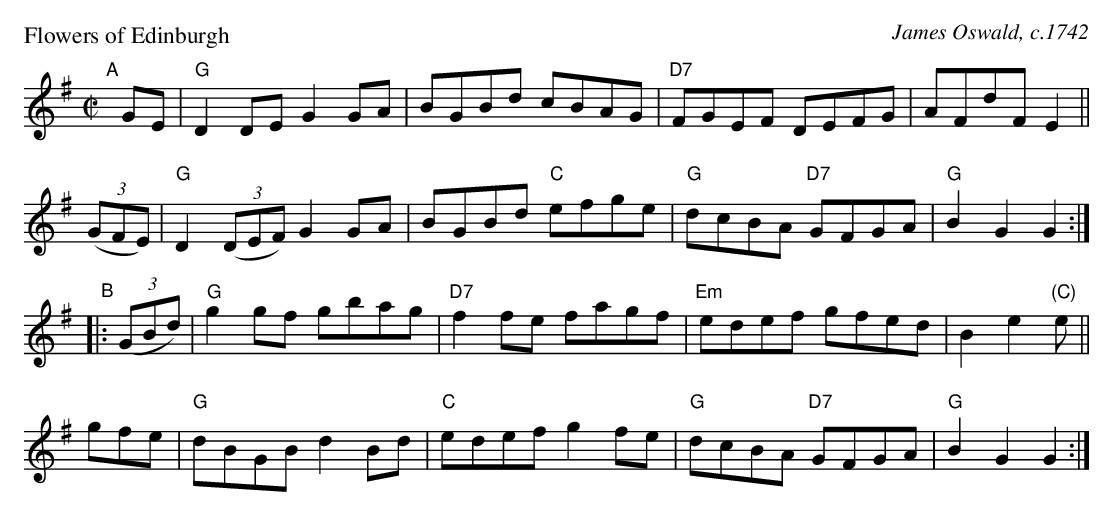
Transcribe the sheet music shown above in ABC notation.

X:1
P: Flowers of Edinburgh
C: James Oswald, c.1742
M: C|
L: 1/8
K: G
"^A"[|]\
GE | "G"D2DE G2GA | BGBd cBAG | "D7"FGEF DEFG | AFdF E2 ||
((3GFE) | "G"D2((3DEF)  G2GA | BGBd "C"efge | "G"dcBA "D7"GFGA | "G"B2G2 G2 :|
"^B"|:\
((3GBd) | "G"g2gf gbag | "D7"f2fe fagf | "Em"edef gfed | B2e2 "(C)"e ||
gfe | "G"dBGB d2Bd | "C"edef g2fe | "G"dcBA "D7"GFGA | "G"B2G2 G2 :|
